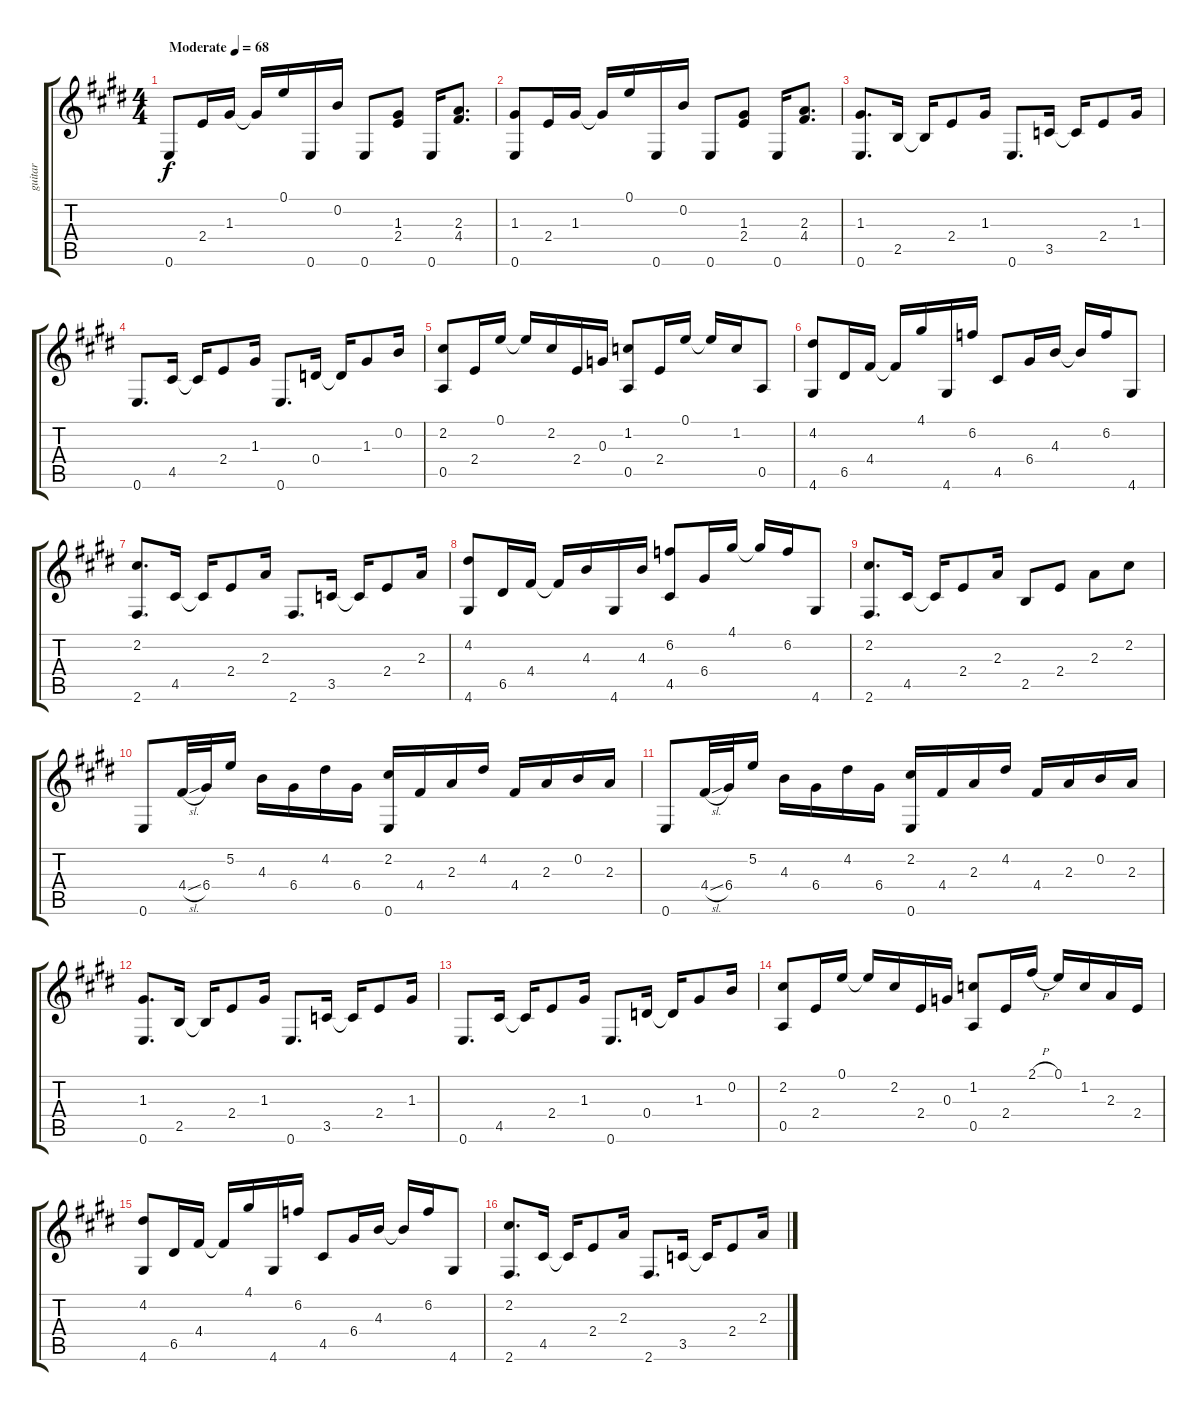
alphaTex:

\track ("guitar" "guitar") {instrument acousticguitarsteel}
\staff {score tabs}
\tuning (E4 B3 G3 D3 A2 E2) {hide}
\ts (4 4)
\tempo (68 "Moderate")
\clef g2
\ks e
0.6.8{dy f instrument acousticguitarsteel} 2.4.16 1.3.16 1.3{t}.16 0.1.16 0.6.16 0.2.16 0.6.8 (1.3 2.4).8 0.6.16 (2.3 4.4).8{d} |
(1.3 0.6).8 2.4.16 1.3.16 1.3{t}.16 0.1.16 0.6.16 0.2.16 0.6.8 (1.3 2.4).8 0.6.16 (2.3 4.4).8{d} |
(1.3 0.6).8{d} 2.5.16 2.5{t}.16 2.4.8 1.3.16 0.6.8{d} 3.5.16 3.5{t}.16 2.4.8 1.3.16 |
0.6.8{d} 4.5.16 4.5{t}.16 2.4.8 1.3.16 0.6.8{d} 0.4.16 0.4{t}.16 1.3.8 0.2.16 |
(2.2 0.5).8 2.4.16 0.1.16 0.1{t}.16 2.2.16 2.4.16 0.3.16 (1.2 0.5).8 2.4.16 0.1.16 0.1{t}.16 1.2.16 0.5.8 |
(4.2 4.6).8 6.5.16 4.4.16 4.4{t}.16 4.1.16 4.6.16 6.2.16 4.5.8 6.4.16 4.3.16 4.3{t}.16 6.2.16 4.6.8 |
(2.2 2.6).8{d} 4.5.16 4.5{t}.16 2.4.8 2.3.16 2.6.8{d} 3.5.16 3.5{t}.16 2.4.8 2.3.16 |
(4.2 4.6).8 6.5.16 4.4.16 4.4{t}.16 4.3.16 4.6.16 4.3.16 (6.2 4.5).8 6.4.16 4.1.16 4.1{t}.16 6.2.16 4.6.8 |
(2.2 2.6).8{d} 4.5.16 4.5{t}.16 2.4.8 2.3.16 2.5.8 2.4.8 2.3.8 2.2.8 |
0.6.8 4.4{sl}.32 6.4.32 5.2.16 4.3.16 6.4.16 4.2.16 6.4.16 (2.2 0.6).16 4.4.16 2.3.16 4.2.16 4.4.16 2.3.16 0.2.16 2.3.16 |
0.6.8 4.4{sl}.32 6.4.32 5.2.16 4.3.16 6.4.16 4.2.16 6.4.16 (2.2 0.6).16 4.4.16 2.3.16 4.2.16 4.4.16 2.3.16 0.2.16 2.3.16 |
(1.3 0.6).8{d} 2.5.16 2.5{t}.16 2.4.8 1.3.16 0.6.8{d} 3.5.16 3.5{t}.16 2.4.8 1.3.16 |
0.6.8{d} 4.5.16 4.5{t}.16 2.4.8 1.3.16 0.6.8{d} 0.4.16 0.4{t}.16 1.3.8 0.2.16 |
(2.2 0.5).8 2.4.16 0.1.16 0.1{t}.16 2.2.16 2.4.16 0.3.16 (1.2 0.5).8 2.4.16 2.1{h}.16 0.1.16 1.2.16 2.3.16 2.4.16 |
(4.2 4.6).8 6.5.16 4.4.16 4.4{t}.16 4.1.16 4.6.16 6.2.16 4.5.8 6.4.16 4.3.16 4.3{t}.16 6.2.16 4.6.8 |
(2.2 2.6).8{d} 4.5.16 4.5{t}.16 2.4.8 2.3.16 2.6.8{d} 3.5.16 3.5{t}.16 2.4.8 2.3.16
